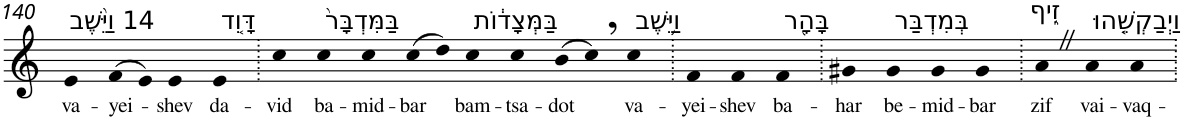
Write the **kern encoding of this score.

**kern	**text
*part1	*part1
*staff1	*staff1
*I"Piano	*
*I'Pno	*
!!LO:PB:g=z
*clefG2	*
*k[]	*
=140	=140
!LO:TX:a:t=14 וַיֵּ֨שֶׁב	!
!	!LO:LY:b
4e	va-
!	!LO:LY:b
(>8f	-yei-
8e)	.
!	!LO:LY:b
4e	-shev
!LO:TX:a:t=דָּוִ֤ד	!
!	!LO:LY:b
4e	da-
=141.	=141.
!	!LO:LY:b
4cc	-vid
!LO:TX:a:t=בַּמִּדְבָּר֙	!
!	!LO:LY:b
4cc	ba-
!	!LO:LY:b
4cc	-mid-
!	!LO:LY:b
(>8cc	-bar
8dd)	.
!LO:TX:a:t=בַּמְּצָד֔וֹת	!
!	!LO:LY:b
4cc	bam-
!	!LO:LY:b
4cc	-tsa-
!	!LO:LY:b
(>8b	-dot
8cc,)	.
!LO:TX:a:t=וַיֵּ֥שֶׁב	!
!	!LO:LY:b
4cc	va-
=142.	=142.
!	!LO:LY:b
4f	-yei-
!	!LO:LY:b
4f	-shev
!LO:TX:a:t=בָּהָ֖ר	!
!	!LO:LY:b
4f	ba-
=143.	=143.
!	!LO:LY:b
4g#X	-har
!LO:TX:a:t=בְּמִדְבַּר	!
!	!LO:LY:b
4g#	be-
!	!LO:LY:b
4g#	-mid-
!	!LO:LY:b
4g#	-bar
=144.	=144.
!LO:TX:a:t=זִ֑יף	!
!	!LO:LY:b
4aZ	zif
!LO:TX:a:t=וַיְבַקְשֵׁ֤הוּ	!
!	!LO:LY:b
4a	vai-
!	!LO:LY:b
4a	-vaq-
=.	=.
*-	*-
